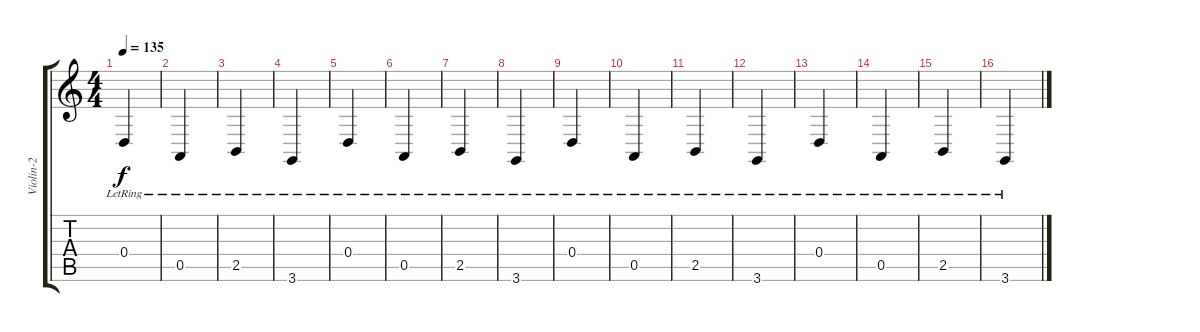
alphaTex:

\track ("Violin-2" "Violin-2") {instrument cello}
\staff {score tabs}
\tuning (E4 B3 G3 D3 A2 E2) {hide}
\ts (4 4)
\tempo 135
\clef g2
\ks c
0.4{lr}.4{dy f} |
0.5{lr}.4 |
2.5{lr}.4 |
3.6{lr}.4 |
0.4{lr}.4 |
0.5{lr}.4 |
2.5{lr}.4 |
3.6{lr}.4 |
0.4{lr}.4 |
0.5{lr}.4 |
2.5{lr}.4 |
3.6{lr}.4 |
0.4{lr}.4 |
0.5{lr}.4 |
2.5{lr}.4 |
3.6{lr}.4
